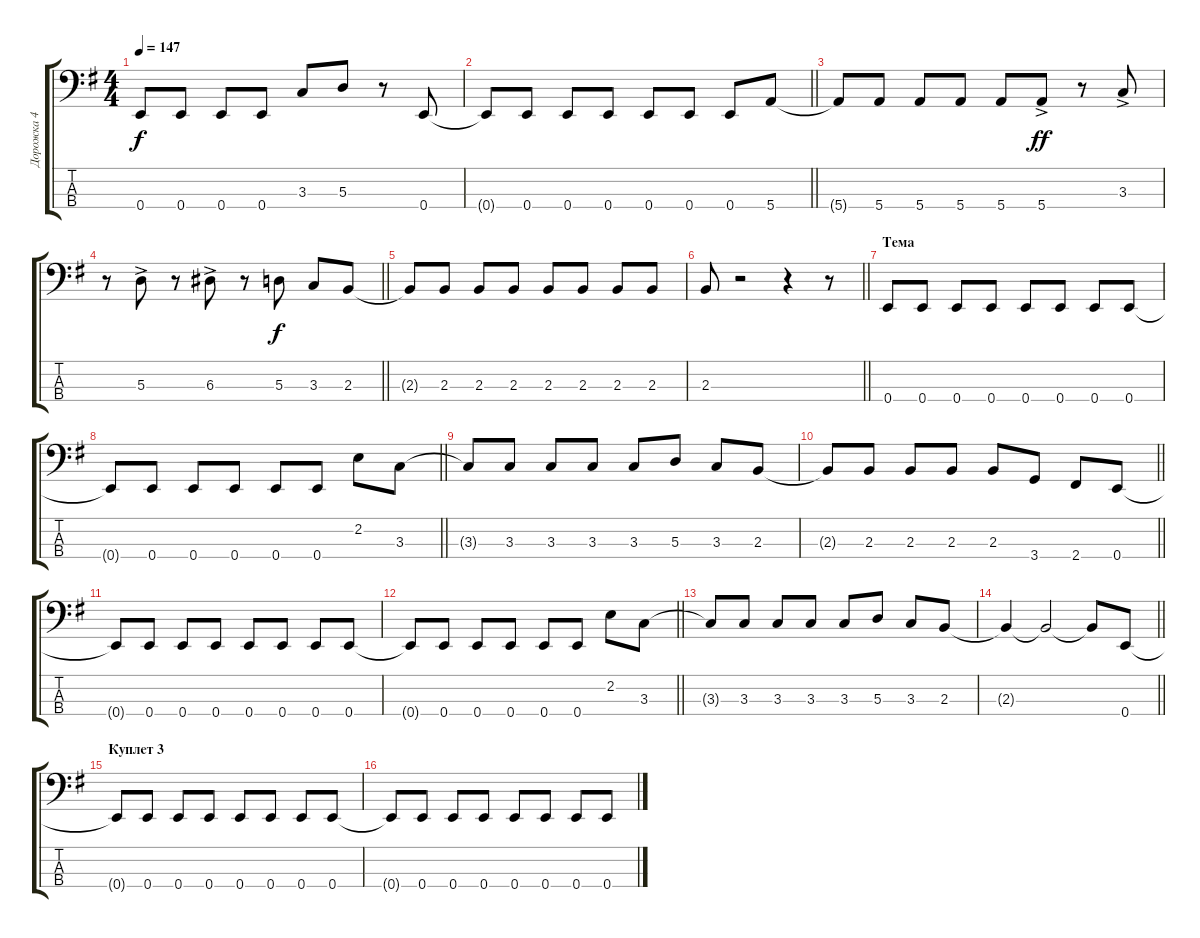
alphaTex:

\track ("Дорожка 4" "Дорожка 4") {instrument electricbassfinger}
\staff {score tabs}
\tuning (G2 D2 A1 E1) {hide}
\ts (4 4)
\tempo 147
\clef f4
\ks eminor
0.4.8{dy f} 0.4.8 0.4.8 0.4.8 3.3.8 5.3.8 r.8 0.4.8 |
\barLineRight lightlight
0.4{t}.8 0.4.8 0.4.8 0.4.8 0.4.8 0.4.8 0.4.8 5.4.8 |
5.4{t}.8 5.4.8 5.4.8 5.4.8 5.4.8 5.4{ac}.8{dy ff} r.8 3.3{ac}.8 |
\barLineRight lightlight
r.8 5.3{ac}.8 r.8 6.3{ac}.8 r.8 5.3.8{dy f} 3.3.8 2.3.8 |
2.3{t}.8 2.3.8 2.3.8 2.3.8 2.3.8 2.3.8 2.3.8 2.3.8 |
\barLineRight lightlight
2.3.8 r.2 r.4 r.8 |
\section ("" "Тема")
0.4.8 0.4.8 0.4.8 0.4.8 0.4.8 0.4.8 0.4.8 0.4.8 |
\barLineRight lightlight
0.4{t}.8 0.4.8 0.4.8 0.4.8 0.4.8 0.4.8 2.2.8 3.3.8 |
3.3{t}.8 3.3.8 3.3.8 3.3.8 3.3.8 5.3.8 3.3.8 2.3.8 |
\barLineRight lightlight
2.3{t}.8 2.3.8 2.3.8 2.3.8 2.3.8 3.4.8 2.4.8 0.4.8 |
0.4{t}.8 0.4.8 0.4.8 0.4.8 0.4.8 0.4.8 0.4.8 0.4.8 |
\barLineRight lightlight
0.4{t}.8 0.4.8 0.4.8 0.4.8 0.4.8 0.4.8 2.2.8 3.3.8 |
3.3{t}.8 3.3.8 3.3.8 3.3.8 3.3.8 5.3.8 3.3.8 2.3.8 |
\barLineRight lightlight
2.3{t}.4 2.3{t}.2 2.3{t}.8 0.4.8 |
\section ("" "Куплет 3")
0.4{t}.8 0.4.8 0.4.8 0.4.8 0.4.8 0.4.8 0.4.8 0.4.8 |
0.4{t}.8 0.4.8 0.4.8 0.4.8 0.4.8 0.4.8 0.4.8 0.4.8
